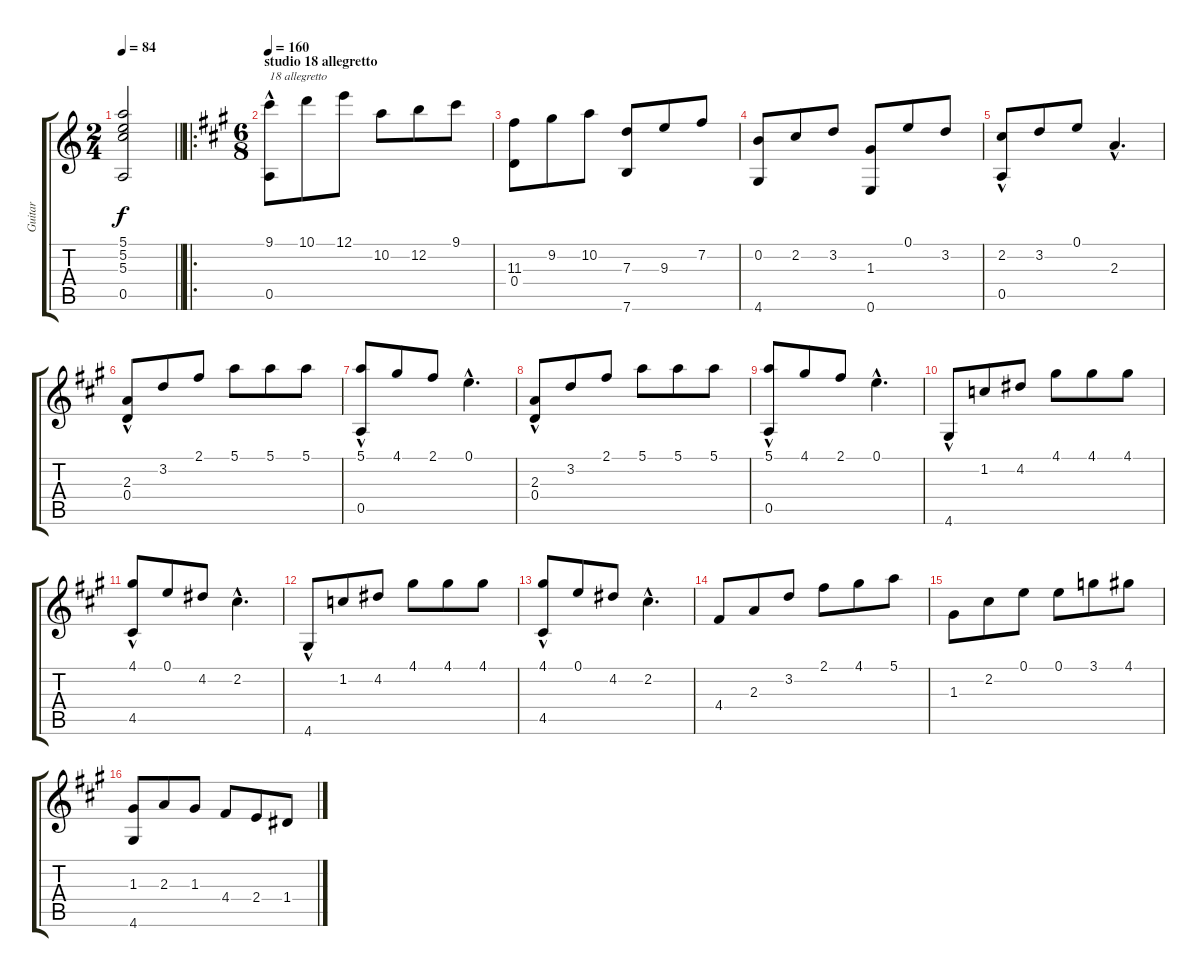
\track ("Guitar" "Guitar") {instrument acousticguitarnylon}
\staff {score tabs}
\tuning (E4 B3 G3 D3 A2 E2) {hide}
\ts (2 4)
\tempo 84
\clef g2
\barLineRight lightlight
\ks c
(5.1 5.2 5.3 0.5).2{dy f} |
\ro
\ts (6 8)
\section ("" "studio 18 allegretto")
\tempo 160
\ks a
(9.1 0.5{hac}).8{txt "18 allegretto"} 10.1.8 12.1.8 10.2.8 12.2.8 9.1.8 |
(11.3 0.4).8 9.2.8 10.2.8 (7.3 7.6).8 9.3.8 7.2.8 |
(0.2 4.6).8 2.2.8 3.2.8 (1.3 0.6).8 0.1.8 3.2.8 |
(2.2 0.5{hac}).8 3.2.8 0.1.8 2.3{hac}.4{d} |
(2.3 0.4{hac}).8 3.2.8 2.1.8 5.1.8 5.1.8 5.1.8 |
(5.1 0.5{hac}).8 4.1.8 2.1.8 0.1{hac}.4{d} |
(2.3 0.4{hac}).8 3.2.8 2.1.8 5.1.8 5.1.8 5.1.8 |
(5.1 0.5{hac}).8 4.1.8 2.1.8 0.1{hac}.4{d} |
4.6{hac}.8 1.2.8 4.2.8 4.1.8 4.1.8 4.1.8 |
(4.1 4.5{hac}).8 0.1.8 4.2.8 2.2{hac}.4{d} |
4.6{hac}.8 1.2.8 4.2.8 4.1.8 4.1.8 4.1.8 |
(4.1 4.5{hac}).8 0.1.8 4.2.8 2.2{hac}.4{d} |
4.4.8 2.3.8 3.2.8 2.1.8 4.1.8 5.1.8 |
1.3.8 2.2.8 0.1.8 0.1.8 3.1.8 4.1.8 |
(1.3 4.6).8 2.3.8 1.3.8 4.4.8 2.4.8 1.4.8
